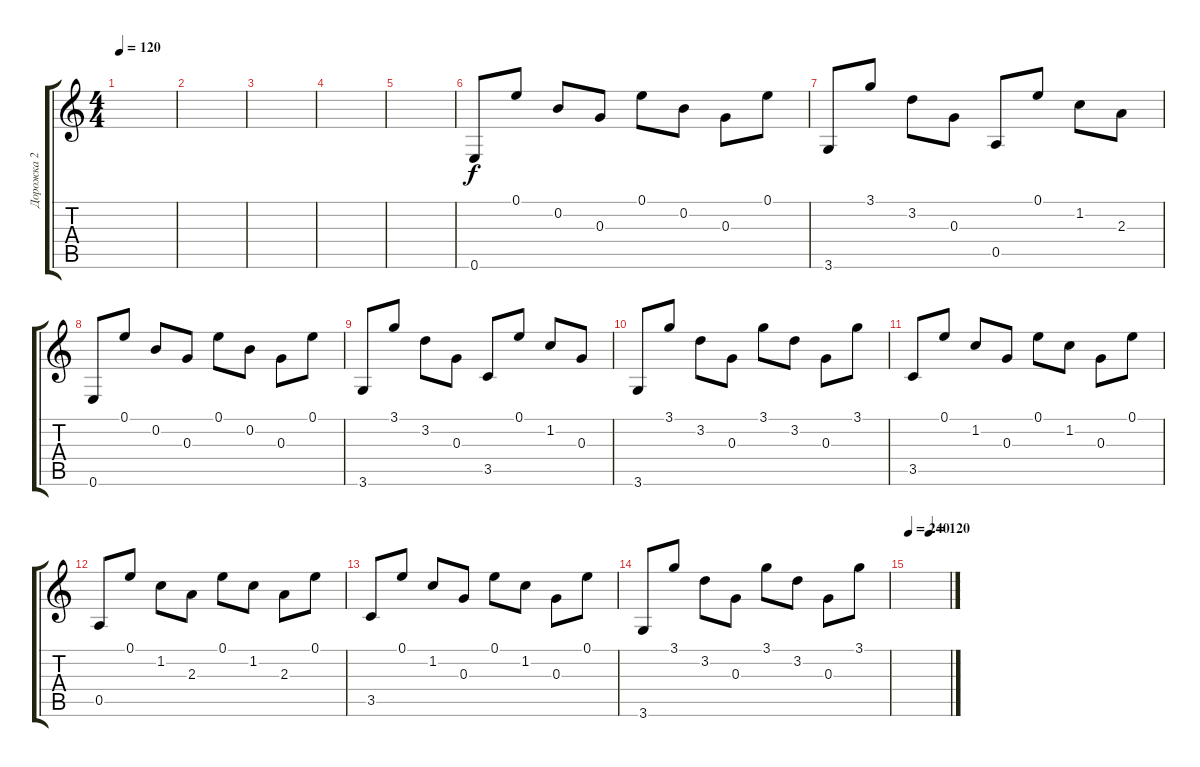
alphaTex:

\track ("Дорожка 2" "Дорожка 2") {instrument acousticguitarsteel}
\staff {score tabs}
\tuning (E4 B3 G3 D3 A2 E2) {hide}
\ts (4 4)
\tempo 120
\clef g2
\ks c
|
|
|
|
|
0.6.8{volume 7} 0.1.8 0.2.8 0.3.8 0.1.8 0.2.8 0.3.8 0.1.8 |
3.6.8 3.1.8 3.2.8 0.3.8 0.5.8 0.1.8 1.2.8 2.3.8 |
0.6.8 0.1.8 0.2.8 0.3.8 0.1.8 0.2.8 0.3.8 0.1.8 |
3.6.8 3.1.8 3.2.8 0.3.8 3.5.8 0.1.8 1.2.8 0.3.8 |
3.6.8 3.1.8 3.2.8 0.3.8 3.1.8 3.2.8 0.3.8 3.1.8 |
3.5.8 0.1.8 1.2.8 0.3.8 0.1.8 1.2.8 0.3.8 0.1.8 |
0.5.8 0.1.8 1.2.8 2.3.8 0.1.8 1.2.8 2.3.8 0.1.8 |
3.5.8 0.1.8 1.2.8 0.3.8 0.1.8 1.2.8 0.3.8 0.1.8 |
3.6.8 3.1.8 3.2.8 0.3.8 3.1.8 3.2.8 0.3.8 3.1.8 |
\tempo 240
\tempo (120 0.5)
